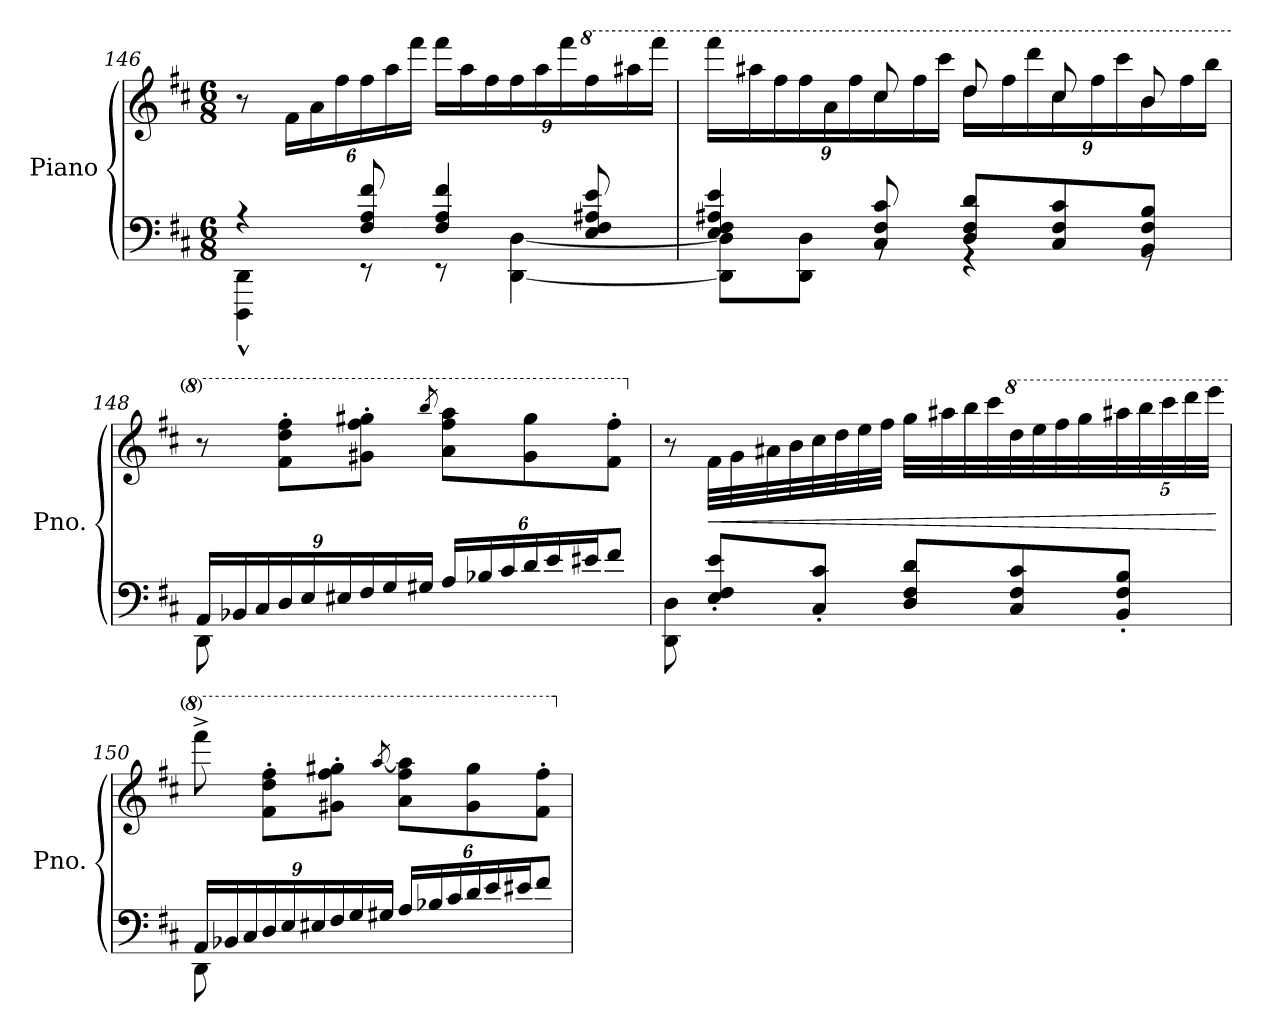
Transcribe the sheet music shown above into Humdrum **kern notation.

**kern	**kern	**dynam
*part1	*part1	*part1
*staff2	*staff1	*staff1/2
*I"Piano	*	*
*I'Pno.	*	*
*clefF4	*clefG2	*
*k[f#c#]	*k[f#c#]	*
*M6/8	*M6/8	*
=146	=146	=146
*^	*	*
4r	4DDD\^^ 4DD\^^	8r	.
*	*	*Xbrackettup	*
.	.	24f#\LL	.
.	.	24a\	.
.	.	24ff#\	.
8F#/ 8A/ 8f#/	8r	24ff#\	.
.	.	24aa\	.
.	.	24fff#\JJ	.
4F#/ 4A/ 4f#/	8r	24fff#\LL	.
.	.	24aa\	.
.	.	24ff#\	.
.	[4DD\ [4D\	24ff#\	.
.	.	24aa\	.
.	.	24fff#\	.
*	*	*8va	*
8E/ 8F#/ 8A#X/ 8e/	.	24fff#\	.
.	.	24aaa#X\	.
.	.	24ffff#\JJ	.
!!LO:LB:g=z
=147	=147	=147	=147
*	*	*^	*
4E/ 4F#/ 4A#X/ 4e/	8DD\] 8D\]L	4rbbbyy	24ffff#\LL	.
.	.	.	24aaa#X\	.
.	.	.	24fff#\	.
.	8DD\ 8D\J	.	24fff#\	.
.	.	.	24aa\	.
.	.	.	24fff#\	.
8C#/ 8F#/ 8c#/	8rBB	8ccc#/	24ccc#\	.
.	.	.	24fff#\	.
.	.	.	24cccc#\JJ	.
8D/ 8F#/ 8d/L	4rGG	8ddd/	24ddd\LL	.
.	.	.	24fff#\	.
.	.	.	24dddd\	.
8C#/ 8F#/ 8c#/	.	8ccc#/	24ccc#\	.
.	.	.	24fff#\	.
.	.	.	24cccc#\	.
8BB/ 8F#/ 8B/J	8rGG	8bb/	24bb\	.
.	.	.	24fff#\	.
.	.	.	24bbb\JJ	.
*	*	*v	*v	*
=148	=148	=148	=148
*Xbrackettup	*	*	*
24AA/LL	8DD\	8r	.
24BB-X/	.	.	.
24C#/	.	.	.
24D/	8ryy	8ff#\' 8ddd\' 8fff#\'L	.
24E/	.	.	.
24E#X/	.	.	.
24F#/	2ryy	8gg#X\' 8fff#\' 8ggg#X\'J	.
24G/	.	.	.
24G#X/JJ	.	.	.
.	.	8qbbb/	.
24A/LL	.	8aa\ 8fff#\ 8aaa\L	.
24B-X/	.	.	.
24c#/	.	.	.
24d/	.	8gg#\ 8ggg#\	.
24e/	.	.	.
24e#X/J	.	.	.
8f#/J	.	8ff#\' 8fff#\'J	.
!!LO:LB:g=z
=149	=149	=149	=149
*	*	*X8va	*
8rAyy	8DD\ 8D\	8r	.
!	!	!	!LO:HP:b
8E/' 8F#/' 8e/'L	8rBByy	32f#\LLL	<
.	.	32g\	.
.	.	32a#X\	.
.	.	32b\	.
8C#/' 8c#/'J	2rBByy	32cc#\	.
.	.	32dd\	.
.	.	32ee\	.
.	.	32ff#\JJJ	.
8D/ 8F#/ 8d/L	.	32gg\LLL	.
.	.	32aa#X\	.
.	.	32bb\	.
.	.	32ccc#\	.
*	*	*8va	*
8C#/ 8F#/ 8c#/	.	32ddd\	.
.	.	32eee\	.
.	.	32fff#\	.
.	.	32ggg\	.
8BB/' 8F#/' 8B/'J	.	40aaa#X\	.
.	.	40bbb\	.
.	.	40cccc#\	.
.	.	40dddd\	.
.	.	40eeee\JJJ	.
*v	*v	*	*
.	.	[
=150	=150	=150
*^	*	*
24AA/LL	8DD\	8ffff#^\	.
24BB-X/	.	.	.
24C#/	.	.	.
24D/	8ryy	8ff#\' 8ddd\' 8fff#\'L	.
24E/	.	.	.
24E#X/	.	.	.
24F#/	2ryy	8gg#X\' 8fff#\' 8ggg#X\'J	.
24G/	.	.	.
24G#X/JJ	.	.	.
.	.	[8qaaa/	.
24A/LL	.	8aa\ 8fff#\ 8aaa\]L	.
24B-X/	.	.	.
24c#/	.	.	.
24d/	.	8gg#\ 8ggg#\	.
24e/	.	.	.
24e#X/J	.	.	.
8f#/J	.	8ff#\' 8fff#\'J	.
*v	*v	*	*
*	*X8va	*
=	=	=
*-	*-	*-
